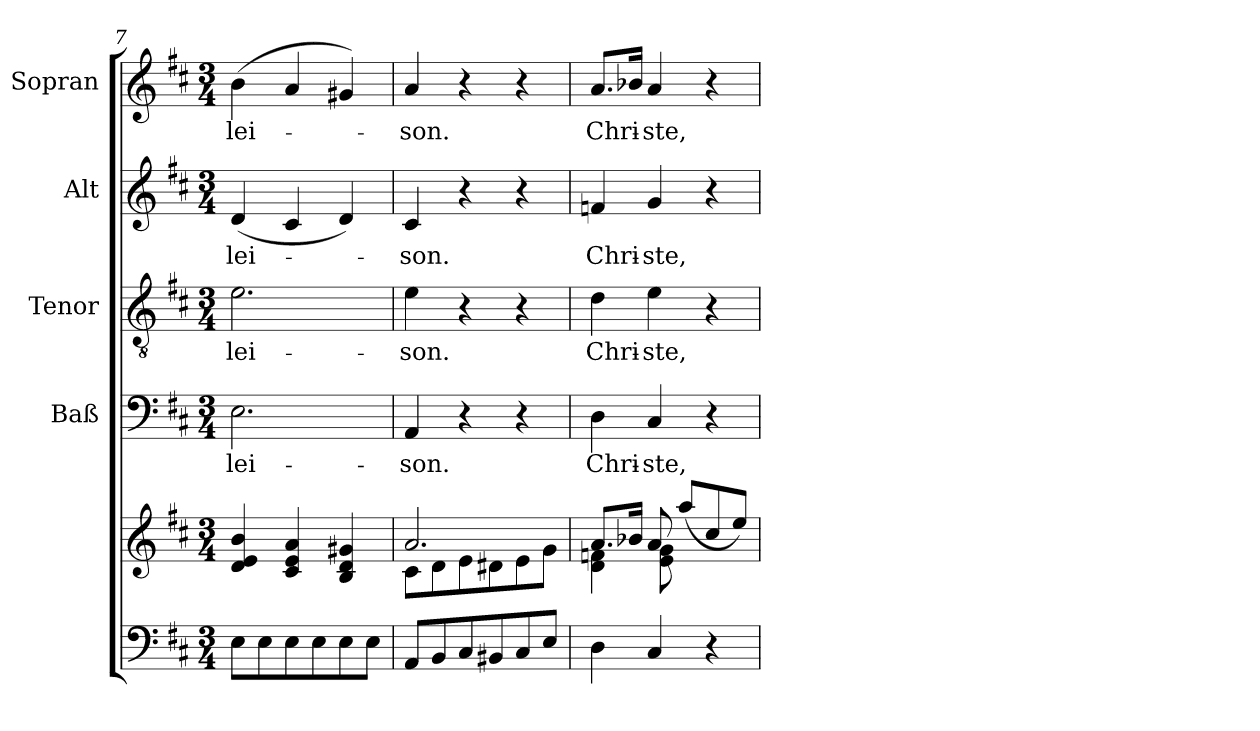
**kern	**kern	**kern	**text	**kern	**text	**kern	**text	**kern	**text
*part5	*part5	*part4	*part4	*part3	*part3	*part2	*part2	*part1	*part1
*staff6	*staff5	*staff4	*staff4	*staff3	*staff3	*staff2	*staff2	*staff1	*staff1
*	*	*I"Baß	*	*I"Tenor	*	*I"Alt	*	*I"Sopran	*
*clefF4	*clefG2	*clefF4	*	*clefGv2	*	*clefG2	*	*clefG2	*
*k[f#c#]	*k[f#c#]	*k[f#c#]	*	*k[f#c#]	*	*k[f#c#]	*	*k[f#c#]	*
*D:	*D:	*D:	*	*D:	*	*D:	*	*D:	*
*M3/4	*M3/4	*M3/4	*	*M3/4	*	*M3/4	*	*M3/4	*
=7	=7	=7	=7	=7	=7	=7	=7	=7	=7
!	!	!	!LO:LY:b	!	!LO:LY:b	!	!LO:LY:b	!	!LO:LY:b
8E\L	4d/ 4e/ 4b/	2.E\	-lei-	2.e\	-lei-	(<4d/	-lei-	(<4b\	-lei-
8E\	.	.	.	.	.	.	.	.	.
8E\	4c#/ 4e/ 4a/	.	.	.	.	4c#/	.	4a/	.
8E\	.	.	.	.	.	.	.	.	.
8E\	4B/ 4d/ 4g#X/	.	.	.	.	4d/)	.	4g#X/)	.
8E\J	.	.	.	.	.	.	.	.	.
=8	=8	=8	=8	=8	=8	=8	=8	=8	=8
*	*^	*	*	*	*	*	*	*	*
!	!	!	!	!LO:LY:b	!	!LO:LY:b	!	!LO:LY:b	!	!LO:LY:b
8AA/L	2.a/	8c#\L	4AA/	-son.	4e\	-son.	4c#/	-son.	4a/	-son.
8BB/	.	8d\	.	.	.	.	.	.	.	.
8C#/	.	8e\	4r	.	4r	.	4r	.	4r	.
8BB#X/	.	8d#X\	.	.	.	.	.	.	.	.
8C#/	.	8e\	4r	.	4r	.	4r	.	4r	.
8E/J	.	8g\J	.	.	.	.	.	.	.	.
!!LO:PB:g=z
=9	=9	=9	=9	=9	=9	=9	=9	=9	=9	=9
!	!	!	!	!LO:LY:b	!	!LO:LY:b	!	!LO:LY:b	!	!LO:LY:b
4D\	8.a/L	4d\ 4fn\	4D\	Chri-	4d\	Chri-	4fn/	Chri-	8.a/L	Chri-
.	16b-X/Jk	.	.	.	.	.	.	.	16b-X/Jk	.
!	!	!	!	!LO:LY:b	!	!LO:LY:b	!	!LO:LY:b	!	!LO:LY:b
4C#/	8a/	8e\ 8g\	4C#/	-ste,	4e\	-ste,	4g/	-ste,	4a/	-ste,
.	(<8aa/L	4.ryy	.	.	.	.	.	.	.	.
4r	8cc#/	.	4r	.	4r	.	4r	.	4r	.
.	8ee/J)	.	.	.	.	.	.	.	.	.
*	*v	*v	*	*	*	*	*	*	*	*
=	=	=	=	=	=	=	=	=	=
*-	*-	*-	*-	*-	*-	*-	*-	*-	*-
